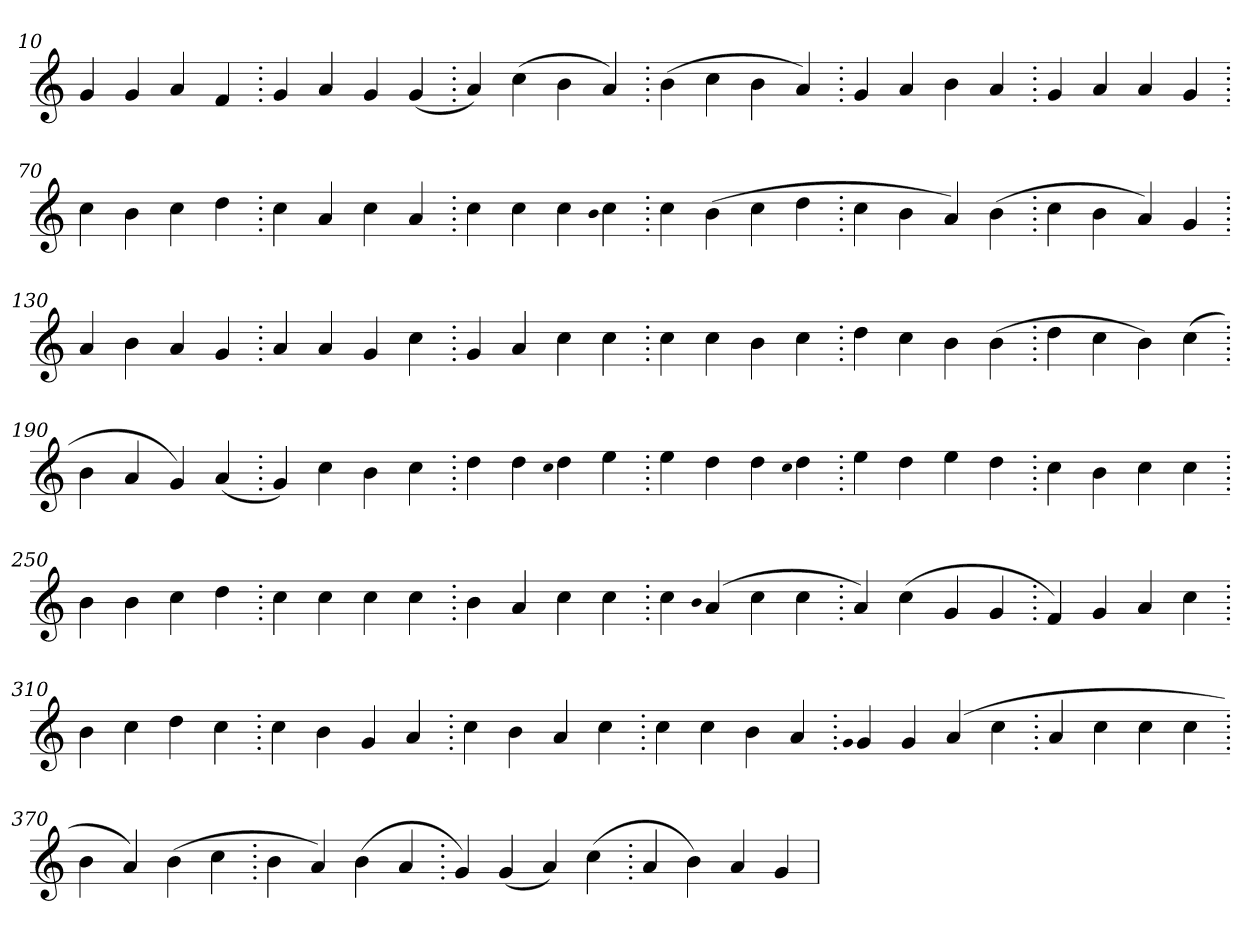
**kern
*part1
*staff1
*clefG2
=10.
4g
4g
4a
4f
=20.
4g
4a
4g
(>4g
=30.
4a)
(>4cc
4b
4a)
=40.
(>4b
4cc
4b
4a)
=50.
4g
4a
4b
4a
=60.
4g
4a
4a
4g
=70.
4cc
4b
4cc
4dd
=80.
4cc
4a
4cc
4a
=90.
4cc
4cc
4cc
qqb
4cc
=100.
4cc
(>4b
4cc
4dd
=110.
4cc
4b
4a)
(>4b
=120.
4cc
4b
4a)
4g
=130.
4a
4b
4a
4g
=140.
4a
4a
4g
4cc
=150.
4g
4a
4cc
4cc
=160.
4cc
4cc
4b
4cc
=170.
4dd
4cc
4b
(>4b
=180.
4dd
4cc
4b)
(>4cc
=190.
4b
4a
4g)
(>4a
=200.
4g)
4cc
4b
4cc
=210.
4dd
4dd
qqcc
4dd
4ee
=220.
4ee
4dd
4dd
qqcc
4dd
=230.
4ee
4dd
4ee
4dd
=240.
4cc
4b
4cc
4cc
=250.
4b
4b
4cc
4dd
=260.
4cc
4cc
4cc
4cc
=270.
4b
4a
4cc
4cc
=280.
4cc
qqb
(>4a
4cc
4cc
=290.
4a)
(>4cc
4g
4g
=300.
4f)
4g
4a
4cc
=310.
4b
4cc
4dd
4cc
=320.
4cc
4b
4g
4a
=330.
4cc
4b
4a
4cc
=340.
4cc
4cc
4b
4a
=350.
qqg
4g
4g
(>4a
4cc
=360.
4a
4cc
4cc
4cc
=370.
4b
4a)
(>4b
4cc
=380.
4b
4a)
(>4b
4a
=390.
4g)
(>4g
4a)
(>4cc
=400.
4a
4b)
4a
4g
=
*-
